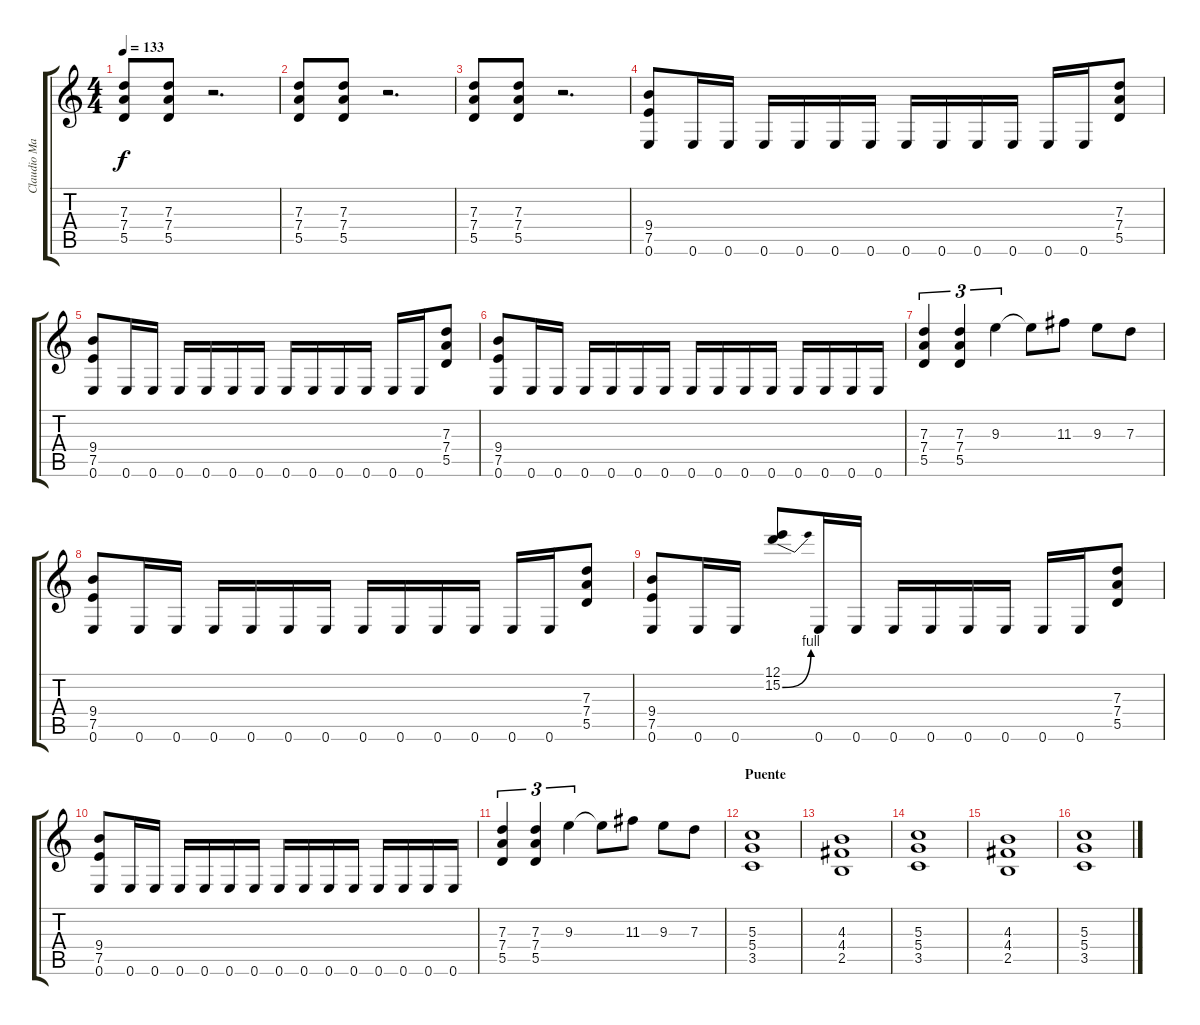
\track ("Claudio Marciello (Gtr 1)" "Claudio Ma") {instrument distortionguitar}
\staff {score tabs}
\tuning (E4 B3 G3 D3 A2 E2) {hide}
\ts (4 4)
\tempo 133
\clef g2
\ks c
(7.3 7.4 5.5).8{dy f} (7.3 7.4 5.5).8 r.2{d} |
(7.3 7.4 5.5).8 (7.3 7.4 5.5).8 r.2{d} |
(7.3 7.4 5.5).8 (7.3 7.4 5.5).8 r.2{d} |
(9.4 7.5 0.6).8 0.6.16 0.6.16 0.6.16 0.6.16 0.6.16 0.6.16 0.6.16 0.6.16 0.6.16 0.6.16 0.6.16 0.6.16 (7.3 7.4 5.5).8 |
(9.4 7.5 0.6).8 0.6.16 0.6.16 0.6.16 0.6.16 0.6.16 0.6.16 0.6.16 0.6.16 0.6.16 0.6.16 0.6.16 0.6.16 (7.3 7.4 5.5).8 |
(9.4 7.5 0.6).8 0.6.16 0.6.16 0.6.16 0.6.16 0.6.16 0.6.16 0.6.16 0.6.16 0.6.16 0.6.16 0.6.16 0.6.16 0.6.16 0.6.16 |
(7.3 7.4 5.5).4{tu (3 2)} (7.3 7.4 5.5).4{tu (3 2)} 9.3.4{tu (3 2)} 9.3{t}.8 11.3.8 9.3.8 7.3.8 |
(9.4 7.5 0.6).8 0.6.16 0.6.16 0.6.16 0.6.16 0.6.16 0.6.16 0.6.16 0.6.16 0.6.16 0.6.16 0.6.16 0.6.16 (7.3 7.4 5.5).8 |
(9.4 7.5 0.6).8 0.6.16 0.6.16 (12.1 15.2{be (bend 0 0 60 4)}).8 0.6.16 0.6.16 0.6.16 0.6.16 0.6.16 0.6.16 0.6.16 0.6.16 (7.3 7.4 5.5).8 |
(9.4 7.5 0.6).8 0.6.16 0.6.16 0.6.16 0.6.16 0.6.16 0.6.16 0.6.16 0.6.16 0.6.16 0.6.16 0.6.16 0.6.16 0.6.16 0.6.16 |
(7.3 7.4 5.5).4{tu (3 2)} (7.3 7.4 5.5).4{tu (3 2)} 9.3.4{tu (3 2)} 9.3{t}.8 11.3.8 9.3.8 7.3.8 |
\section ("" "Puente")
(5.3 5.4 3.5).1 |
(4.3 4.4 2.5).1 |
(5.3 5.4 3.5).1 |
(4.3 4.4 2.5).1 |
(5.3 5.4 3.5).1
